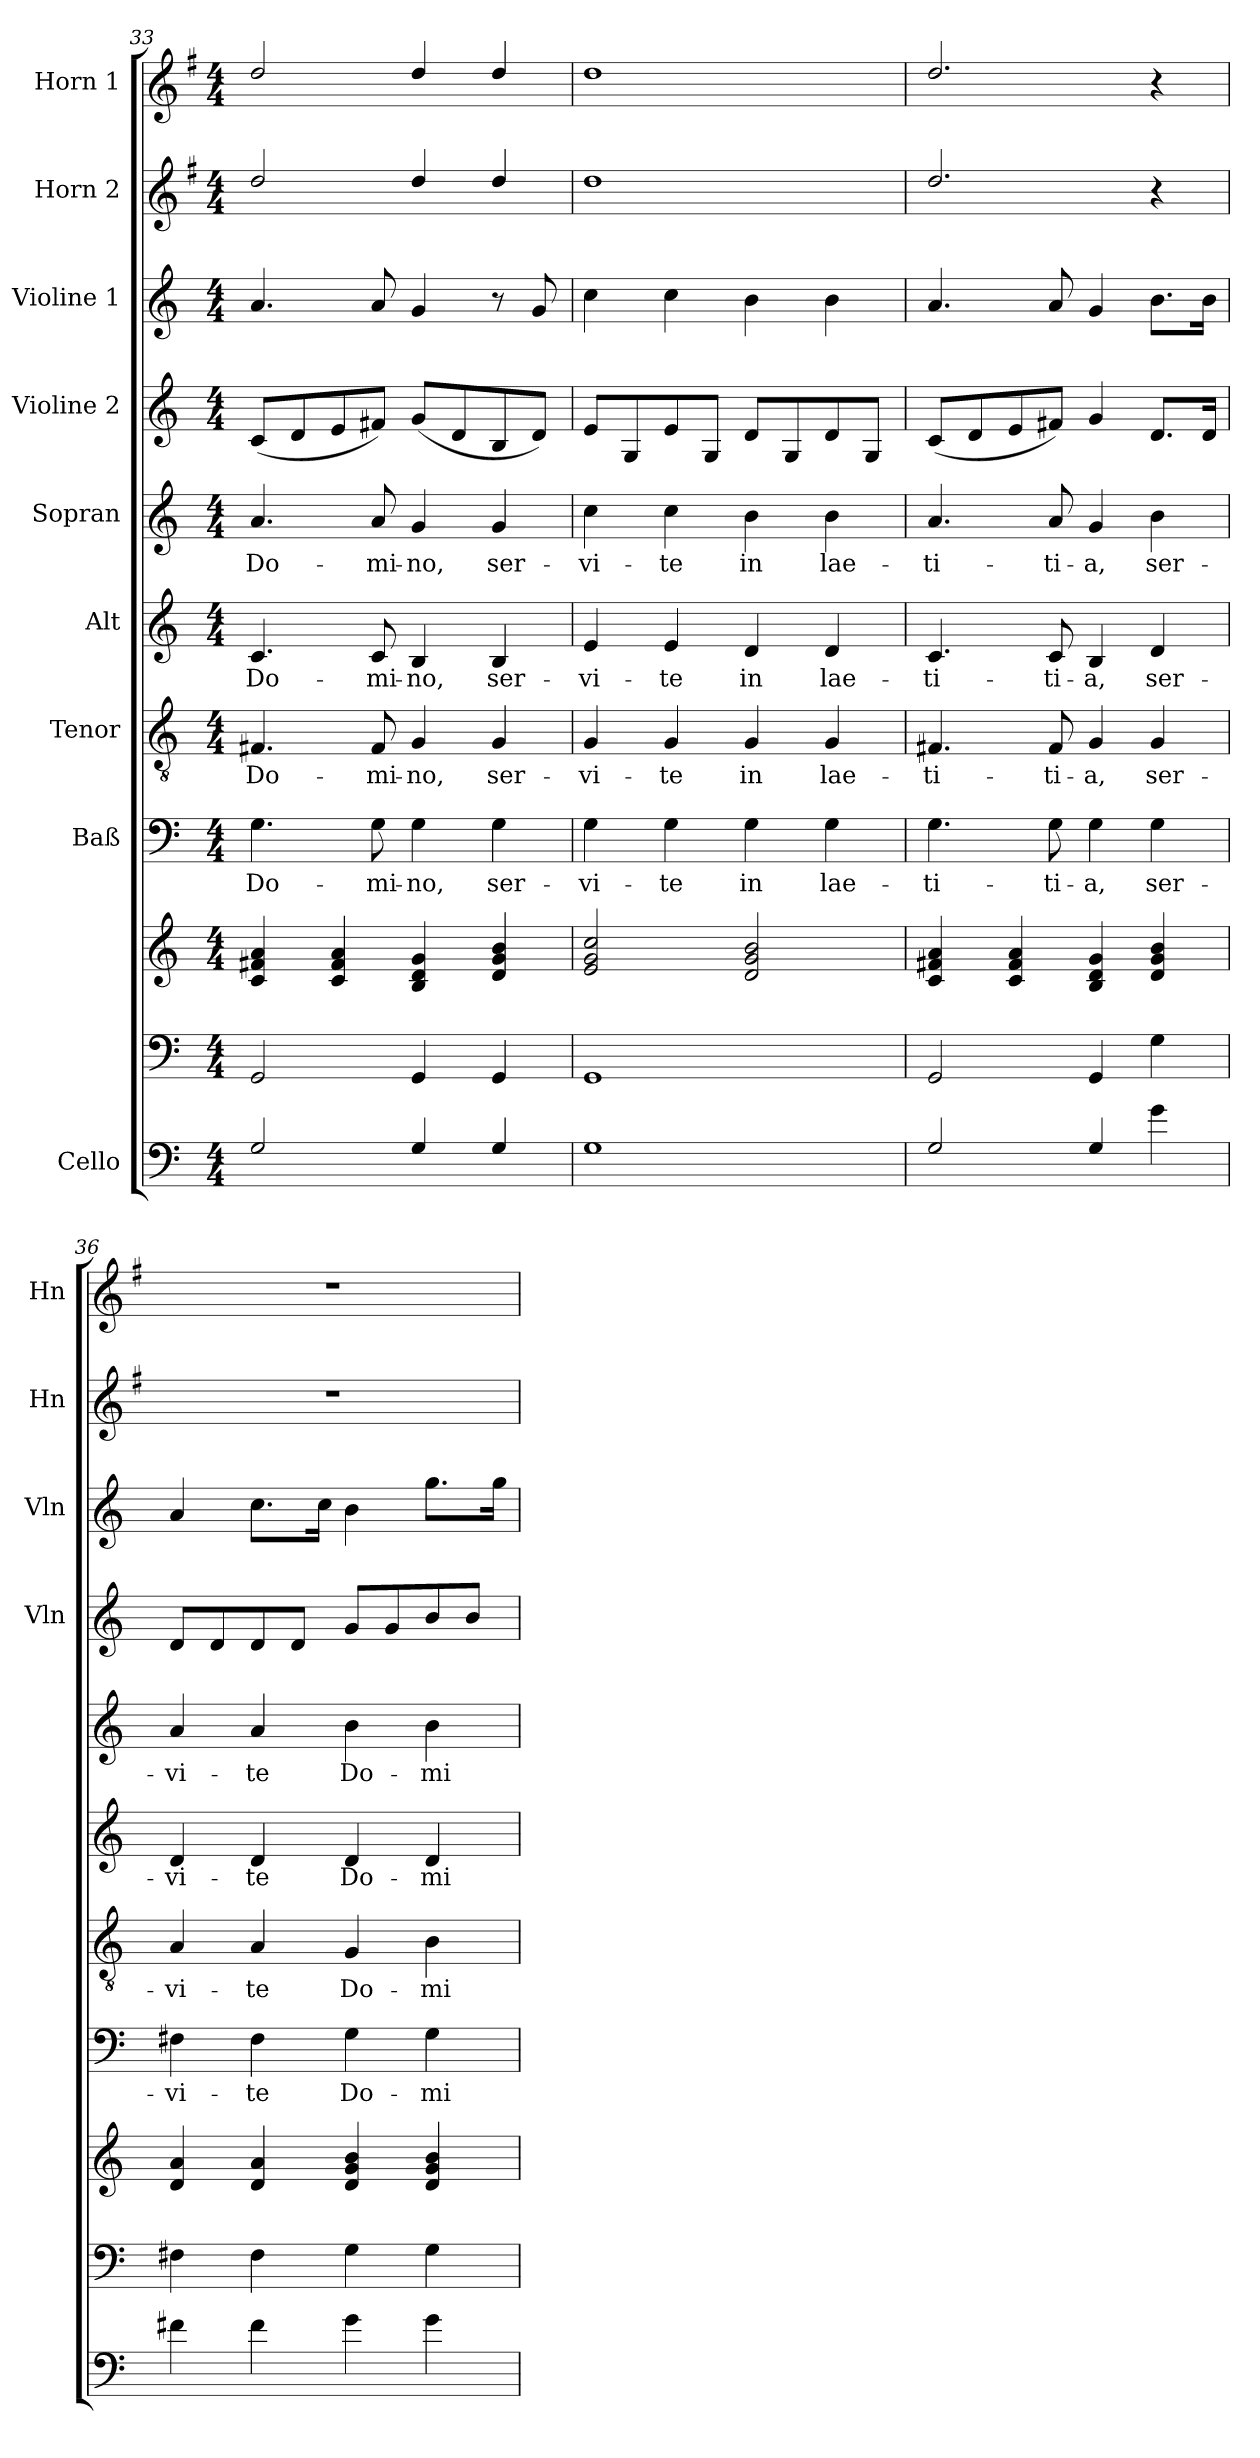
**kern	**kern	**kern	**kern	**text	**kern	**text	**kern	**text	**kern	**text	**kern	**kern	**kern	**kern
*part10	*part9	*part9	*part8	*part8	*part7	*part7	*part6	*part6	*part5	*part5	*part4	*part3	*part2	*part1
*staff11	*staff10	*staff9	*staff8	*staff8	*staff7	*staff7	*staff6	*staff6	*staff5	*staff5	*staff4	*staff3	*staff2	*staff1
*I"Cello	*	*	*I"Baß	*	*I"Tenor	*	*I"Alt	*	*I"Sopran	*	*I"Violine 2	*I"Violine 1	*I"Horn 2	*I"Horn 1
*	*	*	*	*	*	*	*	*	*	*	*I'Vln	*I'Vln	*I'Hn	*I'Hn
!!LO:PB:g=z
*clefF4	*clefF4	*clefG2	*clefF4	*	*clefGv2	*	*clefG2	*	*clefG2	*	*clefG2	*clefG2	*clefG2	*clefG2
*ITrd7c12	*	*	*	*	*	*	*	*	*	*	*	*	*ITrd4c7	*ITrd4c7
*k[]	*k[]	*k[]	*k[]	*	*k[]	*	*k[]	*	*k[]	*	*k[]	*k[]	*k[]	*k[]
*C:	*C:	*C:	*C:	*	*C:	*	*C:	*	*C:	*	*C:	*C:	*C:	*C:
*M4/4	*M4/4	*M4/4	*M4/4	*	*M4/4	*	*M4/4	*	*M4/4	*	*M4/4	*M4/4	*M4/4	*M4/4
=33	=33	=33	=33	=33	=33	=33	=33	=33	=33	=33	=33	=33	=33	=33
!	!	!	!	!LO:LY:b	!	!LO:LY:b	!	!LO:LY:b	!	!LO:LY:b	!	!	!	!
2GG/	2GG/	4c/ 4f#X/ 4a/	4.G\	Do-	4.F#X/	Do-	4.c/	Do-	4.a/	Do-	(<8c/L	4.a/	2g/	2g/
.	.	.	.	.	.	.	.	.	.	.	8d/	.	.	.
.	.	4c/ 4f#/ 4a/	.	.	.	.	.	.	.	.	8e/	.	.	.
!	!	!	!	!LO:LY:b	!	!LO:LY:b	!	!LO:LY:b	!	!LO:LY:b	!	!	!	!
.	.	.	8G\	-mi-	8F#/	-mi-	8c/	-mi-	8a/	-mi-	8f#X/J)	8a/	.	.
!	!	!	!	!LO:LY:b	!	!LO:LY:b	!	!LO:LY:b	!	!LO:LY:b	!	!	!	!
4GG/	4GG/	4B/ 4d/ 4g/	4G\	-no,	4G/	-no,	4B/	-no,	4g/	-no,	(<8g/L	4g/	4g/	4g/
.	.	.	.	.	.	.	.	.	.	.	8d/	.	.	.
!	!	!	!	!LO:LY:b	!	!LO:LY:b	!	!LO:LY:b	!	!LO:LY:b	!	!	!	!
4GG/	4GG/	4d/ 4g/ 4b/	4G\	ser-	4G/	ser-	4B/	ser-	4g/	ser-	8B/	8r	4g/	4g/
.	.	.	.	.	.	.	.	.	.	.	8d/J)	8g/	.	.
=34	=34	=34	=34	=34	=34	=34	=34	=34	=34	=34	=34	=34	=34	=34
!	!	!	!	!LO:LY:b	!	!LO:LY:b	!	!LO:LY:b	!	!LO:LY:b	!	!	!	!
1GG	1GG	2e/ 2g/ 2cc/	4G\	-vi-	4G/	-vi-	4e/	-vi-	4cc\	-vi-	8e/L	4cc\	1g	1g
.	.	.	.	.	.	.	.	.	.	.	8G/	.	.	.
!	!	!	!	!LO:LY:b	!	!LO:LY:b	!	!LO:LY:b	!	!LO:LY:b	!	!	!	!
.	.	.	4G\	-te	4G/	-te	4e/	-te	4cc\	-te	8e/	4cc\	.	.
.	.	.	.	.	.	.	.	.	.	.	8G/J	.	.	.
!	!	!	!	!LO:LY:b	!	!LO:LY:b	!	!LO:LY:b	!	!LO:LY:b	!	!	!	!
.	.	2d/ 2g/ 2b/	4G\	in	4G/	in	4d/	in	4b\	in	8d/L	4b\	.	.
.	.	.	.	.	.	.	.	.	.	.	8G/	.	.	.
!	!	!	!	!LO:LY:b	!	!LO:LY:b	!	!LO:LY:b	!	!LO:LY:b	!	!	!	!
.	.	.	4G\	lae-	4G/	lae-	4d/	lae-	4b\	lae-	8d/	4b\	.	.
.	.	.	.	.	.	.	.	.	.	.	8G/J	.	.	.
=35	=35	=35	=35	=35	=35	=35	=35	=35	=35	=35	=35	=35	=35	=35
!	!	!	!	!LO:LY:b	!	!LO:LY:b	!	!LO:LY:b	!	!LO:LY:b	!	!	!	!
2GG/	2GG/	4c/ 4f#X/ 4a/	4.G\	-ti-	4.F#X/	-ti-	4.c/	-ti-	4.a/	-ti-	(<8c/L	4.a/	2.g/	2.g/
.	.	.	.	.	.	.	.	.	.	.	8d/	.	.	.
.	.	4c/ 4f#/ 4a/	.	.	.	.	.	.	.	.	8e/	.	.	.
!	!	!	!	!LO:LY:b	!	!LO:LY:b	!	!LO:LY:b	!	!LO:LY:b	!	!	!	!
.	.	.	8G\	-ti-	8F#/	-ti-	8c/	-ti-	8a/	-ti-	8f#X/J)	8a/	.	.
!	!	!	!	!LO:LY:b	!	!LO:LY:b	!	!LO:LY:b	!	!LO:LY:b	!	!	!	!
4GG/	4GG/	4B/ 4d/ 4g/	4G\	-a,	4G/	-a,	4B/	-a,	4g/	-a,	4g/	4g/	.	.
!	!	!	!	!LO:LY:b	!	!LO:LY:b	!	!LO:LY:b	!	!LO:LY:b	!	!	!	!
4G\	4G\	4d/ 4g/ 4b/	4G\	ser-	4G/	ser-	4d/	ser-	4b\	ser-	8.d/L	8.b\L	4r	4r
.	.	.	.	.	.	.	.	.	.	.	16d/Jk	16b\Jk	.	.
=36	=36	=36	=36	=36	=36	=36	=36	=36	=36	=36	=36	=36	=36	=36
!	!	!	!	!LO:LY:b	!	!LO:LY:b	!	!LO:LY:b	!	!LO:LY:b	!	!	!	!
4F#X\	4F#X\	4d/ 4a/	4F#X\	-vi-	4A/	-vi-	4d/	-vi-	4a/	-vi-	8d/L	4a/	1r	1r
.	.	.	.	.	.	.	.	.	.	.	8d/	.	.	.
!	!	!	!	!LO:LY:b	!	!LO:LY:b	!	!LO:LY:b	!	!LO:LY:b	!	!	!	!
4F#\	4F#\	4d/ 4a/	4F#\	-te	4A/	-te	4d/	-te	4a/	-te	8d/	8.cc\L	.	.
.	.	.	.	.	.	.	.	.	.	.	8d/J	.	.	.
.	.	.	.	.	.	.	.	.	.	.	.	16cc\Jk	.	.
!	!	!	!	!LO:LY:b	!	!LO:LY:b	!	!LO:LY:b	!	!LO:LY:b	!	!	!	!
4G\	4G\	4d/ 4g/ 4b/	4G\	Do-	4G/	Do-	4d/	Do-	4b\	Do-	8g/L	4b\	.	.
.	.	.	.	.	.	.	.	.	.	.	8g/	.	.	.
!	!	!	!	!LO:LY:b	!	!LO:LY:b	!	!LO:LY:b	!	!LO:LY:b	!	!	!	!
4G\	4G\	4d/ 4g/ 4b/	4G\	-mi-	4B\	-mi-	4d/	-mi-	4b\	-mi-	8b/	8.gg\L	.	.
.	.	.	.	.	.	.	.	.	.	.	8b/J	.	.	.
.	.	.	.	.	.	.	.	.	.	.	.	16gg\Jk	.	.
=	=	=	=	=	=	=	=	=	=	=	=	=	=	=
*-	*-	*-	*-	*-	*-	*-	*-	*-	*-	*-	*-	*-	*-	*-
